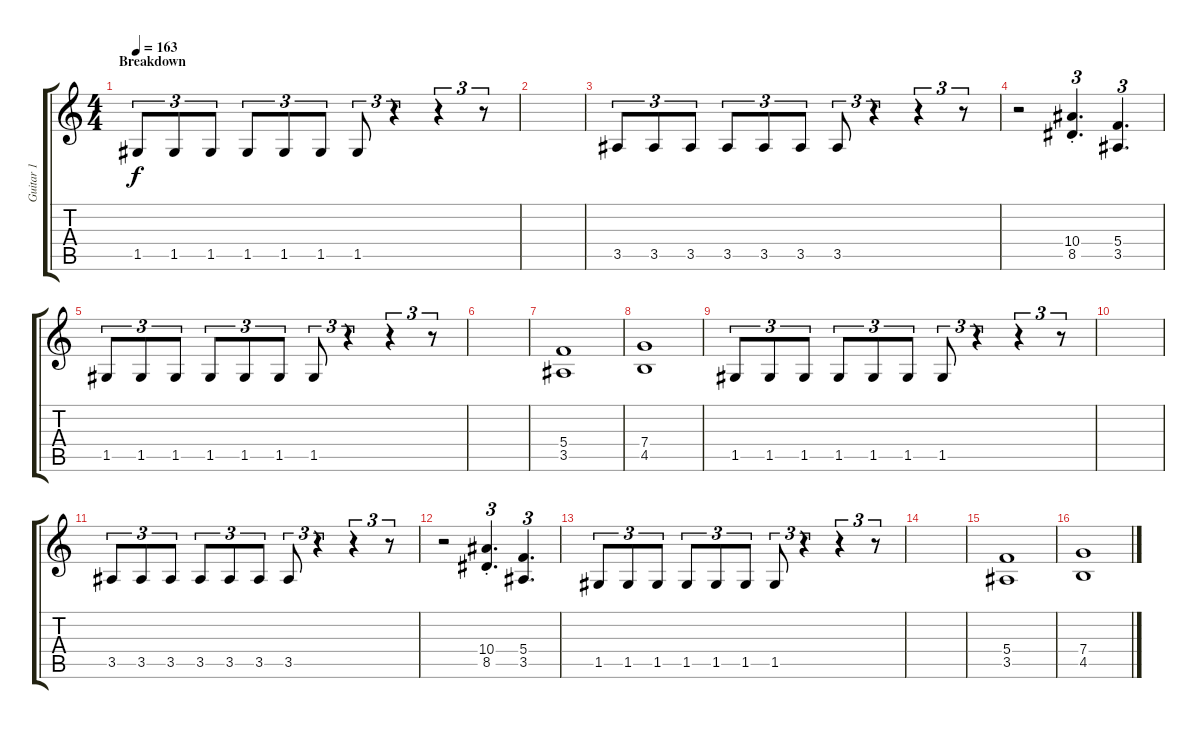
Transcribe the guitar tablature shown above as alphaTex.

\track ("Guitar 1" "Guitar 1") {instrument distortionguitar}
\staff {score tabs}
\tuning (D4 A3 F3 C3 G2 D2) {hide}
\ts (4 4)
\section ("" "Breakdown")
\tempo 163
\clef g2
\ks c
1.5.8{tu (3 2) dy f} 1.5.8{tu (3 2)} 1.5.8{tu (3 2)} 1.5.8{tu (3 2)} 1.5.8{tu (3 2)} 1.5.8{tu (3 2)} 1.5.8{tu (3 2)} r.4{tu (3 2)} r.4{tu (3 2)} r.8{tu (3 2)} |
|
3.5.8{tu (3 2)} 3.5.8{tu (3 2)} 3.5.8{tu (3 2)} 3.5.8{tu (3 2)} 3.5.8{tu (3 2)} 3.5.8{tu (3 2)} 3.5.8{tu (3 2)} r.4{tu (3 2)} r.4{tu (3 2)} r.8{tu (3 2)} |
r.2 (10.4{st} 8.5{st}).4{d tu (3 2)} (5.4 3.5).4{d tu (3 2)} |
1.5.8{tu (3 2)} 1.5.8{tu (3 2)} 1.5.8{tu (3 2)} 1.5.8{tu (3 2)} 1.5.8{tu (3 2)} 1.5.8{tu (3 2)} 1.5.8{tu (3 2)} r.4{tu (3 2)} r.4{tu (3 2)} r.8{tu (3 2)} |
|
(5.4 3.5).1 |
(7.4 4.5).1 |
1.5.8{tu (3 2)} 1.5.8{tu (3 2)} 1.5.8{tu (3 2)} 1.5.8{tu (3 2)} 1.5.8{tu (3 2)} 1.5.8{tu (3 2)} 1.5.8{tu (3 2)} r.4{tu (3 2)} r.4{tu (3 2)} r.8{tu (3 2)} |
|
3.5.8{tu (3 2)} 3.5.8{tu (3 2)} 3.5.8{tu (3 2)} 3.5.8{tu (3 2)} 3.5.8{tu (3 2)} 3.5.8{tu (3 2)} 3.5.8{tu (3 2)} r.4{tu (3 2)} r.4{tu (3 2)} r.8{tu (3 2)} |
r.2 (10.4{st} 8.5{st}).4{d tu (3 2)} (5.4 3.5).4{d tu (3 2)} |
1.5.8{tu (3 2)} 1.5.8{tu (3 2)} 1.5.8{tu (3 2)} 1.5.8{tu (3 2)} 1.5.8{tu (3 2)} 1.5.8{tu (3 2)} 1.5.8{tu (3 2)} r.4{tu (3 2)} r.4{tu (3 2)} r.8{tu (3 2)} |
|
(5.4 3.5).1 |
(7.4 4.5).1
